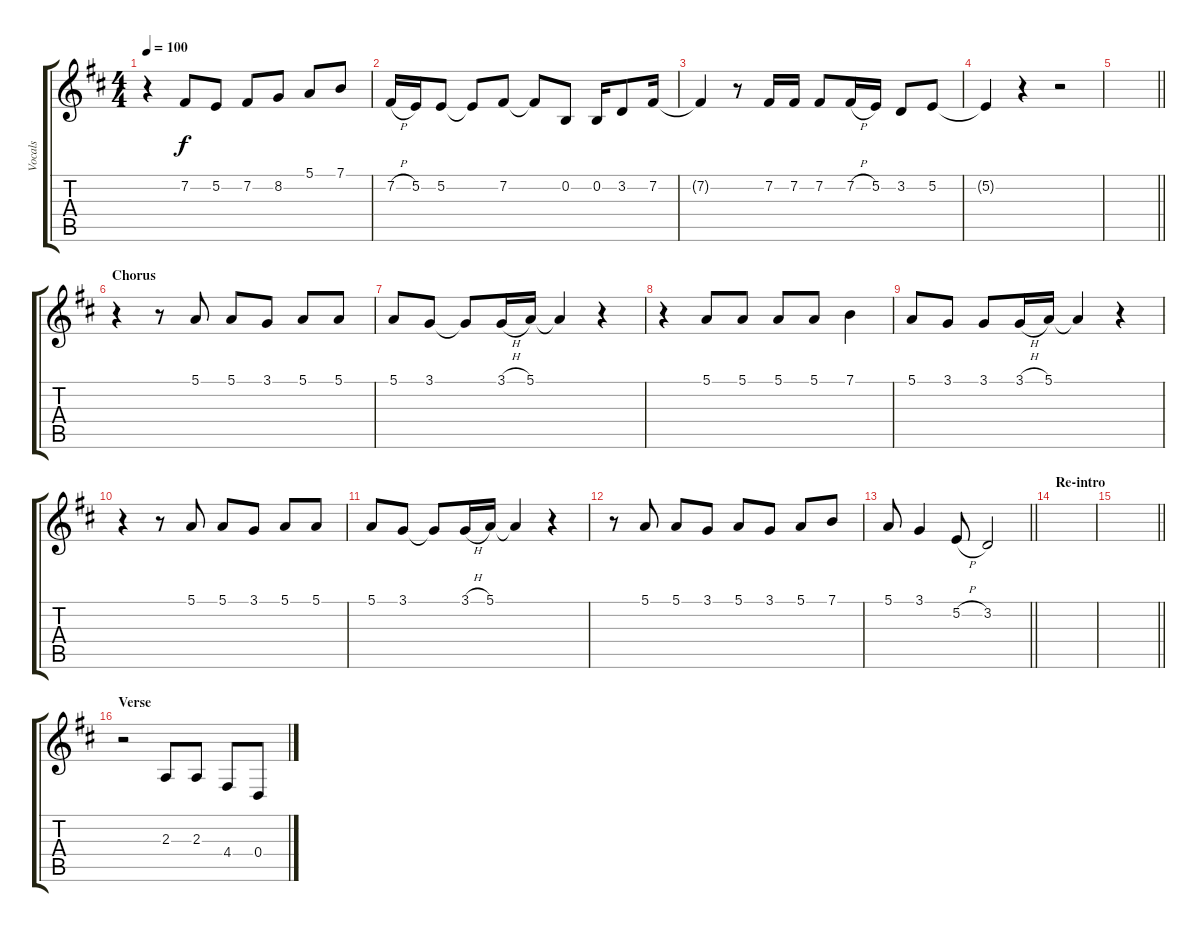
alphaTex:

\track ("Vocals" "Vocals") {instrument altosax}
\staff {score tabs}
\tuning (E4 B3 G3 D3 A2 E2) {hide}
\ts (4 4)
\tempo 100
\clef g2
\ks d
r.4{dy f} 7.2.8 5.2.8 7.2.8 8.2.8 5.1.8 7.1.8 |
7.2{h}.16 5.2.16 5.2.8 5.2{t}.8 7.2.8 7.2{t}.8 0.2.8 0.2.16 3.2.8 7.2.16 |
7.2{t}.4 r.8 7.2.16 7.2.16 7.2.8 7.2{h}.16 5.2.16 3.2.8 5.2.8 |
5.2{t}.4 r.4 r.2 |
\barLineRight lightlight
|
\section ("" "Chorus")
r.4 r.8 5.1.8 5.1.8 3.1.8 5.1.8 5.1.8 |
5.1.8 3.1.8 3.1{t}.8 3.1{h}.16 5.1.16 5.1{t}.4 r.4 |
r.4 5.1.8 5.1.8 5.1.8 5.1.8 7.1.4 |
5.1.8 3.1.8 3.1.8 3.1{h}.16 5.1.16 5.1{t}.4 r.4 |
r.4 r.8 5.1.8 5.1.8 3.1.8 5.1.8 5.1.8 |
5.1.8 3.1.8 3.1{t}.8 3.1{h}.16 5.1.16 5.1{t}.4 r.4 |
r.8 5.1.8 5.1.8 3.1.8 5.1.8 3.1.8 5.1.8 7.1.8 |
\barLineRight lightlight
5.1.8 3.1.4 5.2{h}.8 3.2.2 |
\section ("" "Re-intro")
|
\barLineRight lightlight
|
\section ("" "Verse")
r.2 2.3.8 2.3.8 4.4.8 0.4.8
